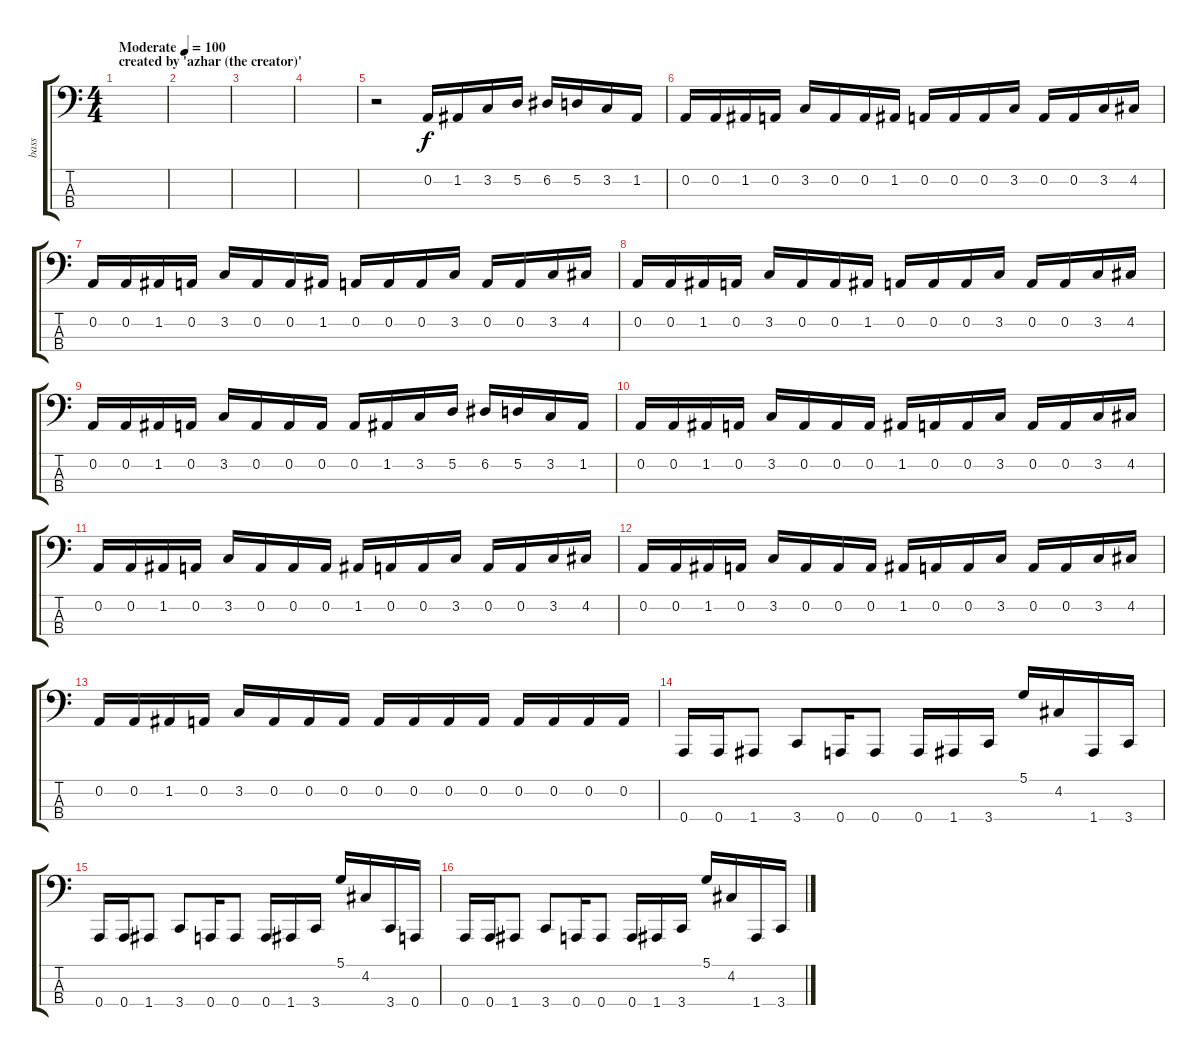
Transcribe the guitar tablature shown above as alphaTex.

\track ("bass" "bass") {instrument electricbassfinger}
\staff {score tabs}
\tuning (D2 A1 E1 A0) {hide}
\ts (4 4)
\section ("" "created by 'azhar (the creator)'")
\tempo (100 "Moderate")
\clef f4
\ks c
|
|
|
|
r.2 0.2.16 1.2.16 3.2.16 5.2.16 6.2.16 5.2.16 3.2.16 1.2.16 |
0.2.16 0.2.16 1.2.16 0.2.16 3.2.16 0.2.16 0.2.16 1.2.16 0.2.16 0.2.16 0.2.16 3.2.16 0.2.16 0.2.16 3.2.16 4.2.16 |
0.2.16 0.2.16 1.2.16 0.2.16 3.2.16 0.2.16 0.2.16 1.2.16 0.2.16 0.2.16 0.2.16 3.2.16 0.2.16 0.2.16 3.2.16 4.2.16 |
0.2.16 0.2.16 1.2.16 0.2.16 3.2.16 0.2.16 0.2.16 1.2.16 0.2.16 0.2.16 0.2.16 3.2.16 0.2.16 0.2.16 3.2.16 4.2.16 |
0.2.16 0.2.16 1.2.16 0.2.16 3.2.16 0.2.16 0.2.16 0.2.16 0.2.16 1.2.16 3.2.16 5.2.16 6.2.16 5.2.16 3.2.16 1.2.16 |
0.2.16 0.2.16 1.2.16 0.2.16 3.2.16 0.2.16 0.2.16 0.2.16 1.2.16 0.2.16 0.2.16 3.2.16 0.2.16 0.2.16 3.2.16 4.2.16 |
0.2.16 0.2.16 1.2.16 0.2.16 3.2.16 0.2.16 0.2.16 0.2.16 1.2.16 0.2.16 0.2.16 3.2.16 0.2.16 0.2.16 3.2.16 4.2.16 |
0.2.16 0.2.16 1.2.16 0.2.16 3.2.16 0.2.16 0.2.16 0.2.16 1.2.16 0.2.16 0.2.16 3.2.16 0.2.16 0.2.16 3.2.16 4.2.16 |
0.2.16 0.2.16 1.2.16 0.2.16 3.2.16 0.2.16 0.2.16 0.2.16 0.2.16 0.2.16 0.2.16 0.2.16 0.2.16 0.2.16 0.2.16 0.2.16 |
0.4.16 0.4.16 1.4.8 3.4.8 0.4.16 0.4.8 0.4.16 1.4.16 3.4.16 5.1.16 4.2.16 1.4.16 3.4.16 |
0.4.16 0.4.16 1.4.8 3.4.8 0.4.16 0.4.8 0.4.16 1.4.16 3.4.16 5.1.16 4.2.16 3.4.16 0.4.16 |
0.4.16 0.4.16 1.4.8 3.4.8 0.4.16 0.4.8 0.4.16 1.4.16 3.4.16 5.1.16 4.2.16 1.4.16 3.4.16
